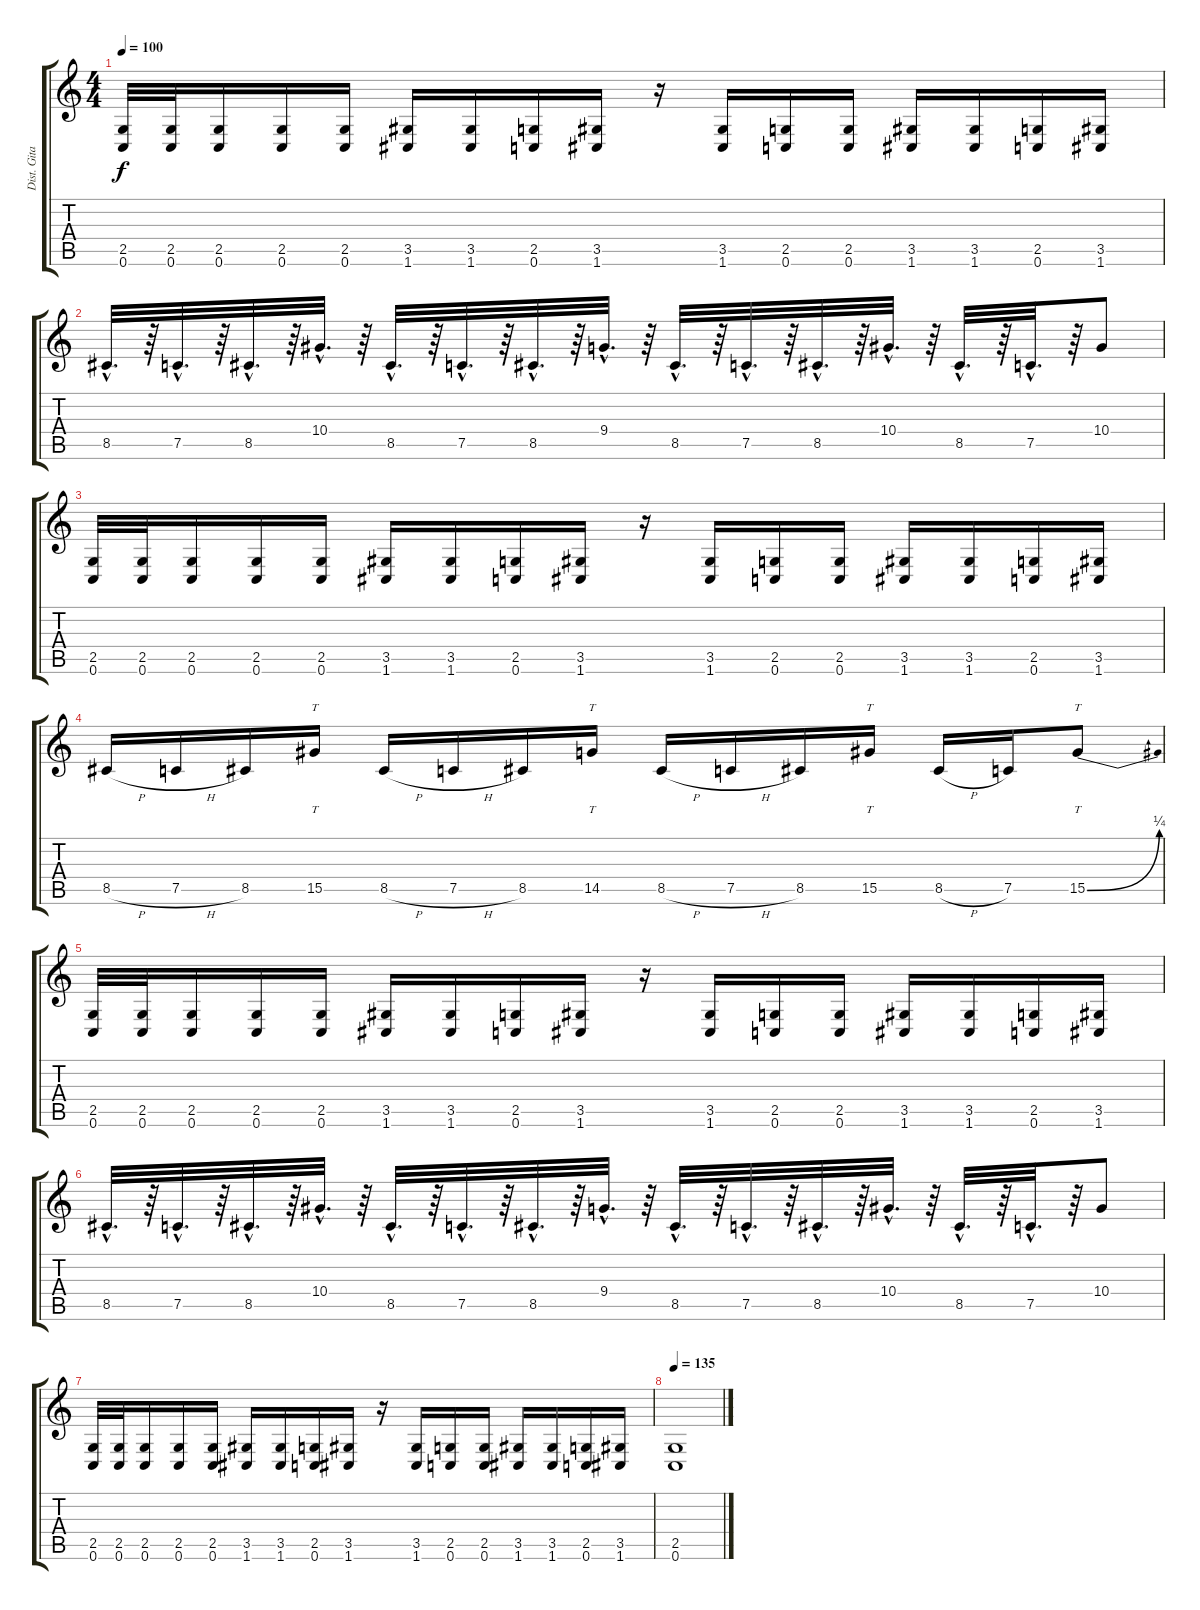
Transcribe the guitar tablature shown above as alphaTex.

\track ("Dist. Gitar 2" "Dist. Gita") {instrument distortionguitar}
\staff {score tabs}
\tuning (C4 G3 Eb3 Bb2 F2 C2) {hide}
\ts (4 4)
\tempo 100
\clef g2
\ks c
(2.5 0.6).32{dy f} (2.5 0.6).32 (2.5 0.6).16 (2.5 0.6).16 (2.5 0.6).16 (3.5 1.6).16 (3.5 1.6).16 (2.5 0.6).16 (3.5 1.6).16 r.16 (3.5 1.6).16 (2.5 0.6).16 (2.5 0.6).16 (3.5 1.6).16 (3.5 1.6).16 (2.5 0.6).16 (3.5 1.6).16 |
8.5{hac}.32{d} r.64 7.5{hac}.32{d} r.64 8.5{hac}.32{d} r.64 10.4{hac}.32{d} r.64 8.5{hac}.32{d} r.64 7.5{hac}.32{d} r.64 8.5{hac}.32{d} r.64 9.4{hac}.32{d} r.64 8.5{hac}.32{d} r.64 7.5{hac}.32{d} r.64 8.5{hac}.32{d} r.64 10.4{hac}.32{d} r.64 8.5{hac}.32{d} r.64 7.5{hac}.32{d} r.64 10.4.8 |
(2.5 0.6).32 (2.5 0.6).32 (2.5 0.6).16 (2.5 0.6).16 (2.5 0.6).16 (3.5 1.6).16 (3.5 1.6).16 (2.5 0.6).16 (3.5 1.6).16 r.16 (3.5 1.6).16 (2.5 0.6).16 (2.5 0.6).16 (3.5 1.6).16 (3.5 1.6).16 (2.5 0.6).16 (3.5 1.6).16 |
8.5{h}.16 7.5{h}.16 8.5.16 15.5.16{tt} 8.5{h}.16 7.5{h}.16 8.5.16 14.5.16{tt} 8.5{h}.16 7.5{h}.16 8.5.16 15.5.16{tt} 8.5{h}.16 7.5.16 15.5{be (bend 0 0 60 1)}.8{tt} |
(2.5 0.6).32 (2.5 0.6).32 (2.5 0.6).16 (2.5 0.6).16 (2.5 0.6).16 (3.5 1.6).16 (3.5 1.6).16 (2.5 0.6).16 (3.5 1.6).16 r.16 (3.5 1.6).16 (2.5 0.6).16 (2.5 0.6).16 (3.5 1.6).16 (3.5 1.6).16 (2.5 0.6).16 (3.5 1.6).16 |
8.5{hac}.32{d} r.64 7.5{hac}.32{d} r.64 8.5{hac}.32{d} r.64 10.4{hac}.32{d} r.64 8.5{hac}.32{d} r.64 7.5{hac}.32{d} r.64 8.5{hac}.32{d} r.64 9.4{hac}.32{d} r.64 8.5{hac}.32{d} r.64 7.5{hac}.32{d} r.64 8.5{hac}.32{d} r.64 10.4{hac}.32{d} r.64 8.5{hac}.32{d} r.64 7.5{hac}.32{d} r.64 10.4.8 |
(2.5 0.6).32 (2.5 0.6).32 (2.5 0.6).16 (2.5 0.6).16 (2.5 0.6).16 (3.5 1.6).16 (3.5 1.6).16 (2.5 0.6).16 (3.5 1.6).16 r.16 (3.5 1.6).16 (2.5 0.6).16 (2.5 0.6).16 (3.5 1.6).16 (3.5 1.6).16 (2.5 0.6).16 (3.5 1.6).16 |
\section ("" "")
\tempo 135
(2.5 0.6).1
